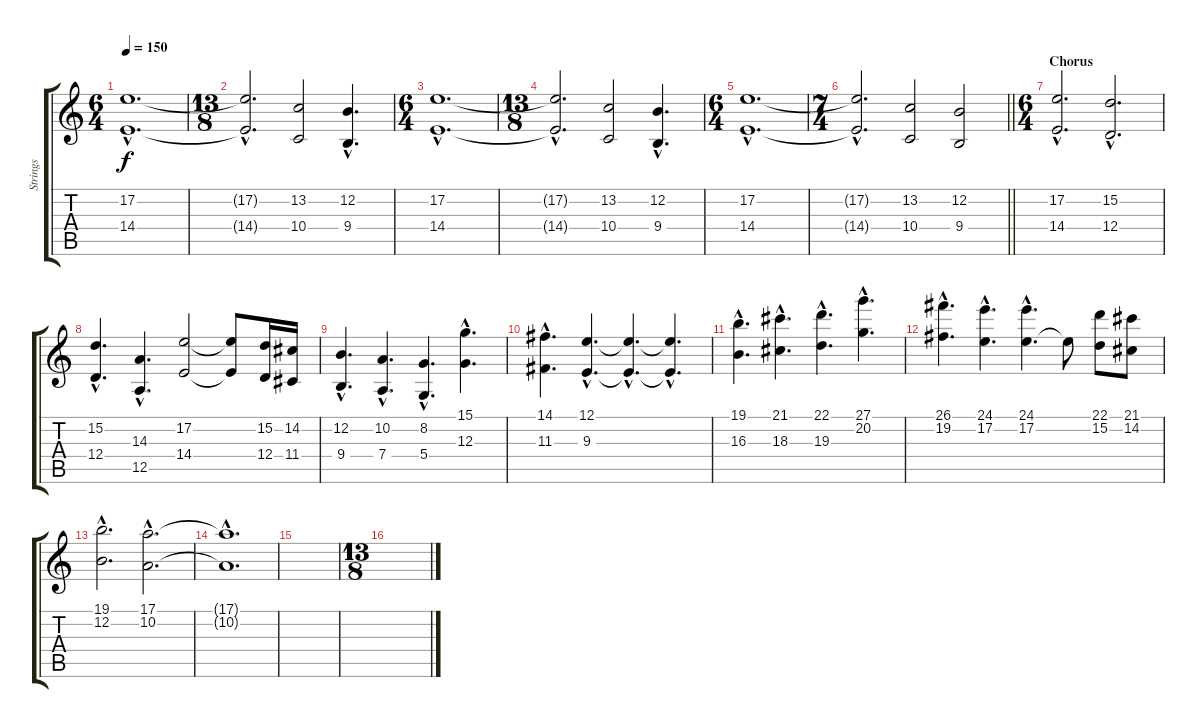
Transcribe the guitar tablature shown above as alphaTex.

\track ("Strings" "Strings") {instrument stringensemble1}
\staff {score tabs}
\tuning (E4 B3 G3 D3 A2 E2) {hide}
\ts (6 4)
\tempo 150
\clef g2
\ks c
(17.2{hac} 14.4{hac}).1{d dy f} |
\ts (13 8)
(17.2{hac t} 14.4{hac t}).2{d} (13.2 10.4).2 (12.2{hac} 9.4{hac}).4{d} |
\ts (6 4)
(17.2{hac} 14.4{hac}).1{d} |
\ts (13 8)
(17.2{hac t} 14.4{hac t}).2{d} (13.2 10.4).2 (12.2{hac} 9.4{hac}).4{d} |
\ts (6 4)
(17.2{hac} 14.4{hac}).1{d} |
\ts (7 4)
\barLineRight lightlight
(17.2{hac t} 14.4{hac t}).2{d} (13.2 10.4).2 (12.2 9.4).2 |
\ts (6 4)
\section ("" "Chorus")
(17.2{hac} 14.4{hac}).2{d} (15.2{hac} 12.4{hac}).2{d} |
(15.2{hac} 12.4{hac}).4{d} (14.3{hac} 12.5{hac}).4{d} (17.2 14.4).2 (17.2{t} 14.4{t}).8 (15.2 12.4).16 (14.2 11.4).16 |
(12.2{hac} 9.4{hac}).4{d} (10.2{hac} 7.4{hac}).4{d} (8.2{hac} 5.4{hac}).4{d} (15.1{hac} 12.3{hac}).4{d} |
(14.1{hac} 11.3{hac}).4{d} (12.1{hac} 9.3{hac}).4{d} (12.1{hac t} 9.3{hac t}).4{d} (12.1{hac t} 9.3{hac t}).4{d} |
(19.1{hac} 16.3{hac}).4{d} (21.1{hac} 18.3{hac}).4{d} (22.1{hac} 19.3{hac}).4{d} (27.1{hac} 20.2{hac}).4{d} |
(26.1{hac} 19.2{hac}).4{d} (24.1{hac} 17.2{hac}).4{d} (24.1{hac} 17.2{hac}).4{d} 17.2{t}.8 (22.1 15.2).8 (21.1 14.2).8 |
(19.1{hac} 12.2{hac}).2{d} (17.1{hac} 10.2{hac}).2{d} |
(17.1{hac t} 10.2{hac t}).1{d} |
|
\ts (13 8)
